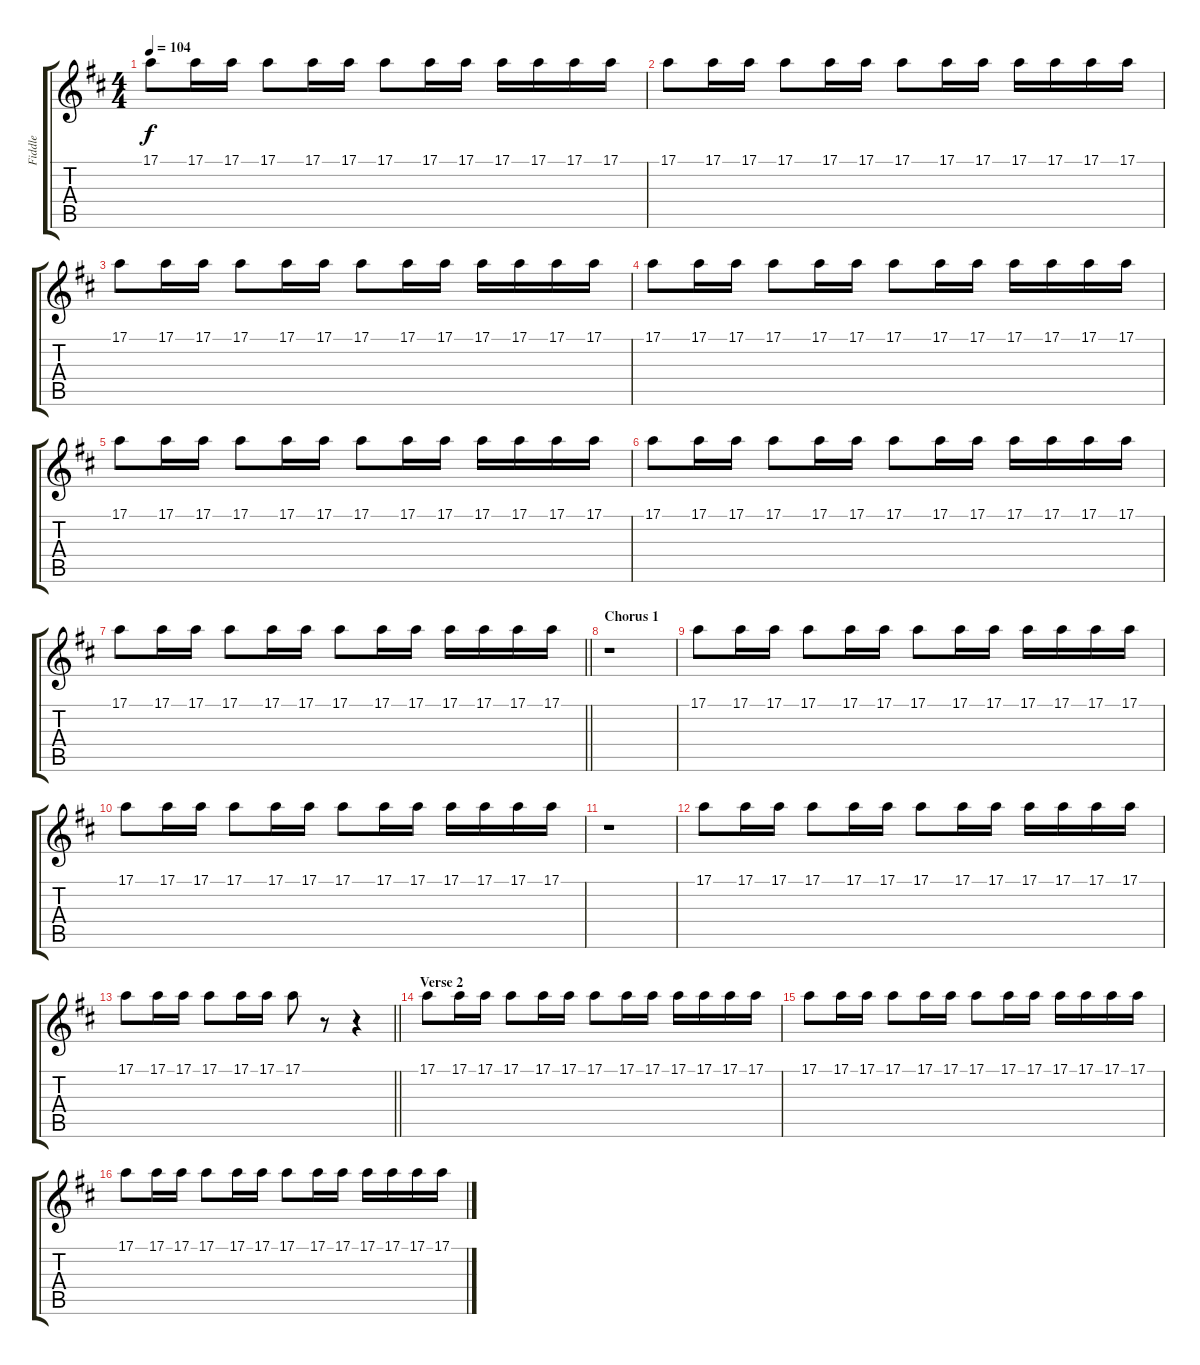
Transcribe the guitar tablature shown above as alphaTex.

\track ("Fiddle" "Fiddle") {instrument violin}
\staff {score tabs}
\tuning (E4 B3 G3 D3 A2 E2) {hide}
\ts (4 4)
\tempo 104
\clef g2
\ks bminor
17.1.8{dy f} 17.1.16 17.1.16 17.1.8 17.1.16 17.1.16 17.1.8 17.1.16 17.1.16 17.1.16 17.1.16 17.1.16 17.1.16 |
17.1.8 17.1.16 17.1.16 17.1.8 17.1.16 17.1.16 17.1.8 17.1.16 17.1.16 17.1.16 17.1.16 17.1.16 17.1.16 |
17.1.8 17.1.16 17.1.16 17.1.8 17.1.16 17.1.16 17.1.8 17.1.16 17.1.16 17.1.16 17.1.16 17.1.16 17.1.16 |
17.1.8 17.1.16 17.1.16 17.1.8 17.1.16 17.1.16 17.1.8 17.1.16 17.1.16 17.1.16 17.1.16 17.1.16 17.1.16 |
17.1.8 17.1.16 17.1.16 17.1.8 17.1.16 17.1.16 17.1.8 17.1.16 17.1.16 17.1.16 17.1.16 17.1.16 17.1.16 |
17.1.8 17.1.16 17.1.16 17.1.8 17.1.16 17.1.16 17.1.8 17.1.16 17.1.16 17.1.16 17.1.16 17.1.16 17.1.16 |
\barLineRight lightlight
17.1.8 17.1.16 17.1.16 17.1.8 17.1.16 17.1.16 17.1.8 17.1.16 17.1.16 17.1.16 17.1.16 17.1.16 17.1.16 |
\section ("" "Chorus 1")
r.1 |
17.1.8 17.1.16 17.1.16 17.1.8 17.1.16 17.1.16 17.1.8 17.1.16 17.1.16 17.1.16 17.1.16 17.1.16 17.1.16 |
17.1.8 17.1.16 17.1.16 17.1.8 17.1.16 17.1.16 17.1.8 17.1.16 17.1.16 17.1.16 17.1.16 17.1.16 17.1.16 |
r.1 |
17.1.8 17.1.16 17.1.16 17.1.8 17.1.16 17.1.16 17.1.8 17.1.16 17.1.16 17.1.16 17.1.16 17.1.16 17.1.16 |
\barLineRight lightlight
17.1.8 17.1.16 17.1.16 17.1.8 17.1.16 17.1.16 17.1.8 r.8 r.4 |
\section ("" "Verse 2")
17.1.8 17.1.16 17.1.16 17.1.8 17.1.16 17.1.16 17.1.8 17.1.16 17.1.16 17.1.16 17.1.16 17.1.16 17.1.16 |
17.1.8 17.1.16 17.1.16 17.1.8 17.1.16 17.1.16 17.1.8 17.1.16 17.1.16 17.1.16 17.1.16 17.1.16 17.1.16 |
17.1.8 17.1.16 17.1.16 17.1.8 17.1.16 17.1.16 17.1.8 17.1.16 17.1.16 17.1.16 17.1.16 17.1.16 17.1.16
